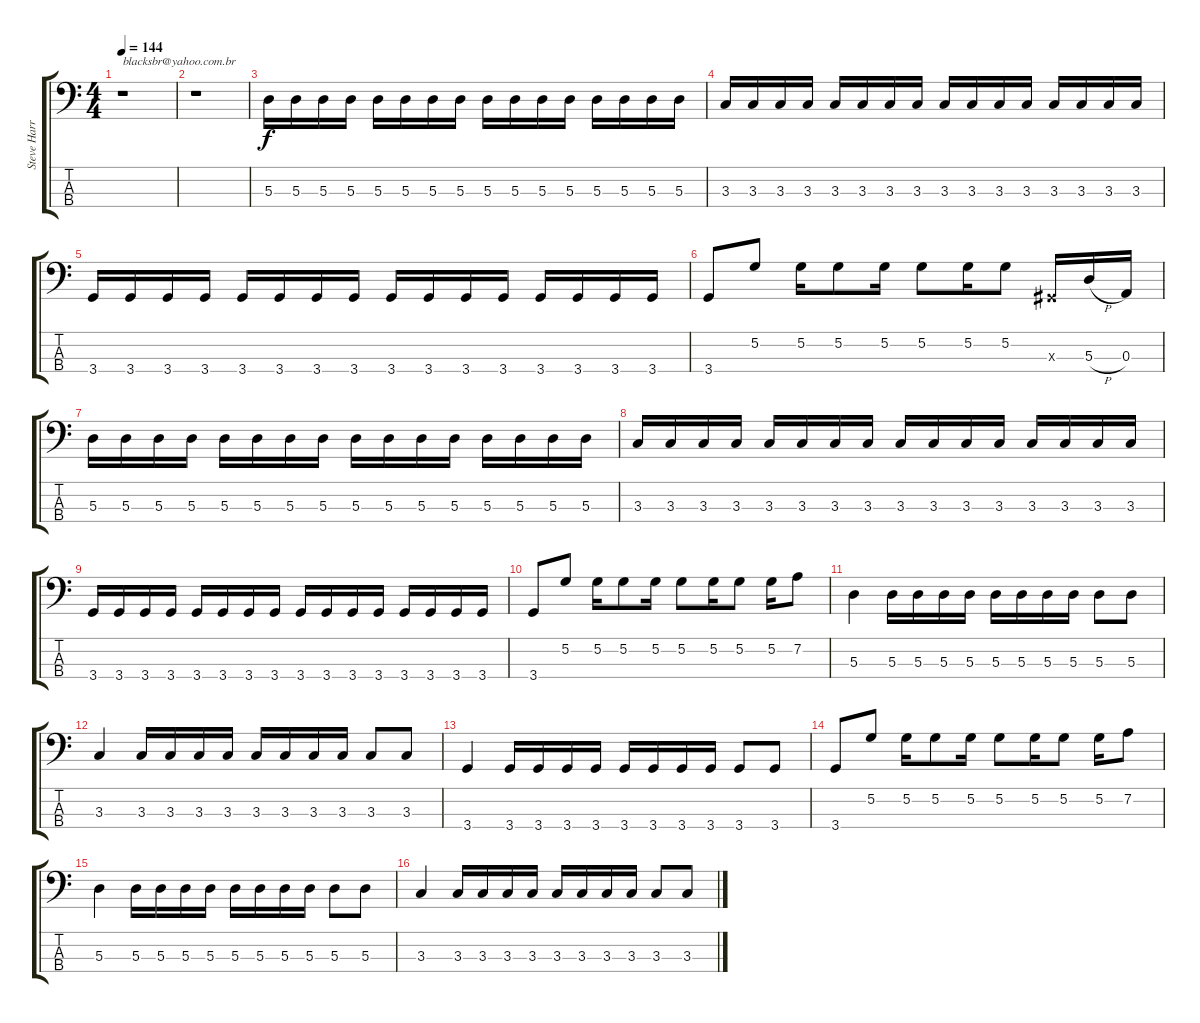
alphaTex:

\track ("Steve Harris" "Steve Harr") {instrument electricbassfinger}
\staff {score tabs}
\tuning (G2 D2 A1 E1) {hide}
\ts (4 4)
\tempo 144
\clef f4
\ks c
r.1{txt "blacksbr@yahoo.com.br" dy f instrument electricbassfinger} |
r.1 |
5.3.16 5.3.16 5.3.16 5.3.16 5.3.16 5.3.16 5.3.16 5.3.16 5.3.16 5.3.16 5.3.16 5.3.16 5.3.16 5.3.16 5.3.16 5.3.16 |
3.3.16 3.3.16 3.3.16 3.3.16 3.3.16 3.3.16 3.3.16 3.3.16 3.3.16 3.3.16 3.3.16 3.3.16 3.3.16 3.3.16 3.3.16 3.3.16 |
3.4.16 3.4.16 3.4.16 3.4.16 3.4.16 3.4.16 3.4.16 3.4.16 3.4.16 3.4.16 3.4.16 3.4.16 3.4.16 3.4.16 3.4.16 3.4.16 |
3.4.8 5.2.8 5.2.16 5.2.8 5.2.16 5.2.8 5.2.16 5.2.8 -1.3{x}.16 5.3{h}.16 0.3.16 |
5.3.16 5.3.16 5.3.16 5.3.16 5.3.16 5.3.16 5.3.16 5.3.16 5.3.16 5.3.16 5.3.16 5.3.16 5.3.16 5.3.16 5.3.16 5.3.16 |
3.3.16 3.3.16 3.3.16 3.3.16 3.3.16 3.3.16 3.3.16 3.3.16 3.3.16 3.3.16 3.3.16 3.3.16 3.3.16 3.3.16 3.3.16 3.3.16 |
3.4.16 3.4.16 3.4.16 3.4.16 3.4.16 3.4.16 3.4.16 3.4.16 3.4.16 3.4.16 3.4.16 3.4.16 3.4.16 3.4.16 3.4.16 3.4.16 |
3.4.8 5.2.8 5.2.16 5.2.8 5.2.16 5.2.8 5.2.16 5.2.8 5.2.16 7.2.8 |
5.3.4 5.3.16 5.3.16 5.3.16 5.3.16 5.3.16 5.3.16 5.3.16 5.3.16 5.3.8 5.3.8 |
3.3.4 3.3.16 3.3.16 3.3.16 3.3.16 3.3.16 3.3.16 3.3.16 3.3.16 3.3.8 3.3.8 |
3.4.4 3.4.16 3.4.16 3.4.16 3.4.16 3.4.16 3.4.16 3.4.16 3.4.16 3.4.8 3.4.8 |
3.4.8 5.2.8 5.2.16 5.2.8 5.2.16 5.2.8 5.2.16 5.2.8 5.2.16 7.2.8 |
5.3.4 5.3.16 5.3.16 5.3.16 5.3.16 5.3.16 5.3.16 5.3.16 5.3.16 5.3.8 5.3.8 |
3.3.4 3.3.16 3.3.16 3.3.16 3.3.16 3.3.16 3.3.16 3.3.16 3.3.16 3.3.8 3.3.8
